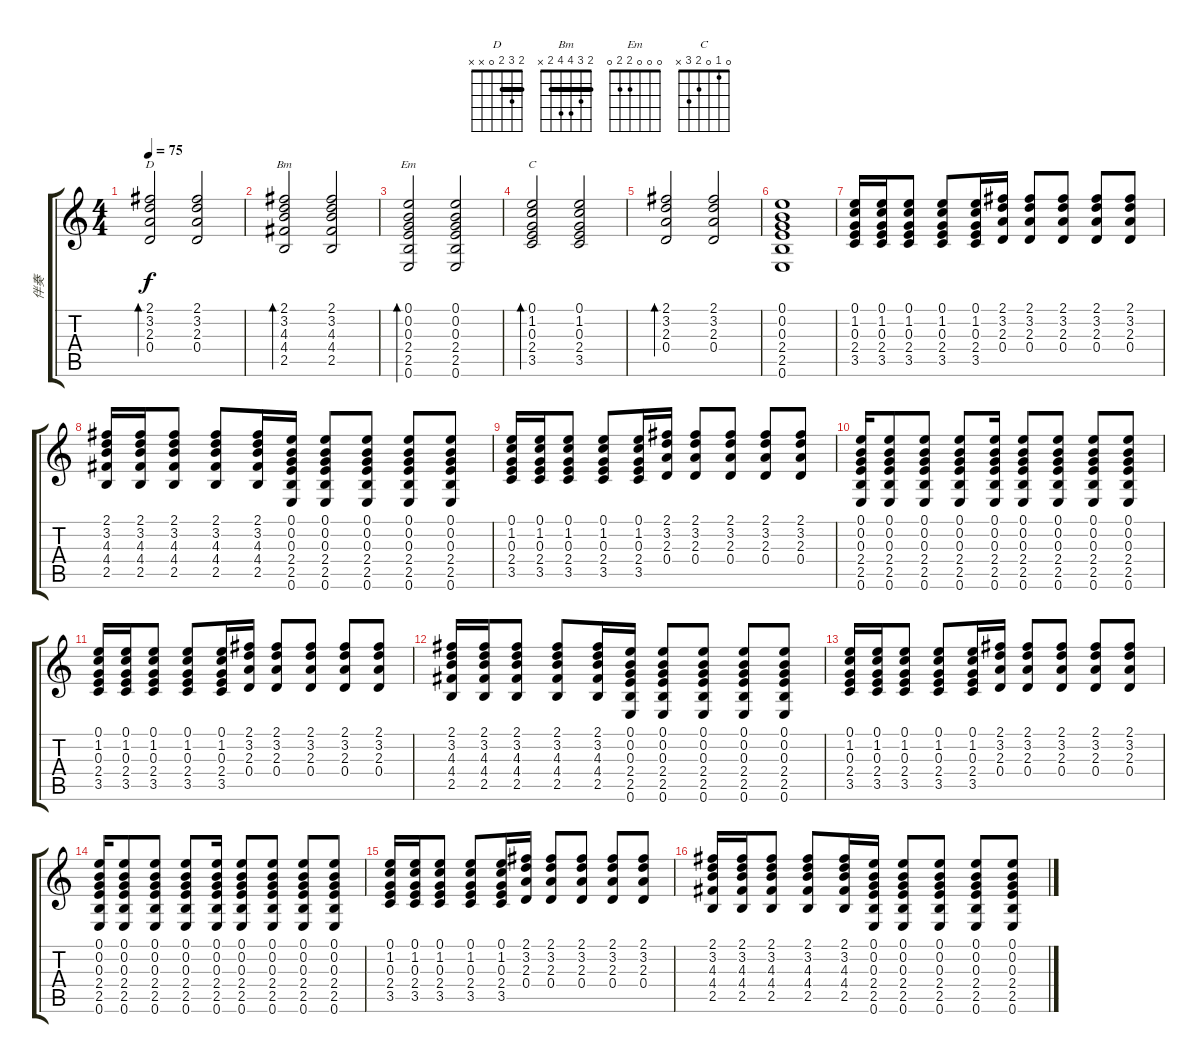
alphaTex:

\track ("伴奏" "伴奏") {instrument acousticguitarnylon}
\staff {score tabs}
\tuning (E4 B3 G3 D3 A2 E2) {hide}
\chord ("D" 2 3 2 0 x x) {barre 2}
\chord ("Bm" 2 3 4 4 2 x) {barre 2}
\chord ("Em" 0 0 0 2 2 0)
\chord ("C" 0 1 0 2 3 x)
\ts (4 4)
\tempo 75
\clef g2
\ks c
(2.1 3.2 2.3 0.4).2{bd 480 ch "D" dy f} (2.1 3.2 2.3 0.4).2 |
(2.1 3.2 4.3 4.4 2.5).2{bd 480 ch "Bm"} (2.1 3.2 4.3 4.4 2.5).2 |
(0.1 0.2 0.3 2.4 2.5 0.6).2{bd 480 ch "Em"} (0.1 0.2 0.3 2.4 2.5 0.6).2 |
(0.1 1.2 0.3 2.4 3.5).2{bd 480 ch "C"} (0.1 1.2 0.3 2.4 3.5).2 |
(2.1 3.2 2.3 0.4).2{bd 480} (2.1 3.2 2.3 0.4).2 |
(0.1 0.2 0.3 2.4 2.5 0.6).1 |
(0.1 1.2 0.3 2.4 3.5).16 (0.1 1.2 0.3 2.4 3.5).16 (0.1 1.2 0.3 2.4 3.5).8 (0.1 1.2 0.3 2.4 3.5).8 (0.1 1.2 0.3 2.4 3.5).16 (2.1 3.2 2.3 0.4).16 (2.1 3.2 2.3 0.4).8 (2.1 3.2 2.3 0.4).8 (2.1 3.2 2.3 0.4).8 (2.1 3.2 2.3 0.4).8 |
(2.1 3.2 4.3 4.4 2.5).16 (2.1 3.2 4.3 4.4 2.5).16 (2.1 3.2 4.3 4.4 2.5).8 (2.1 3.2 4.3 4.4 2.5).8 (2.1 3.2 4.3 4.4 2.5).16 (0.1 0.2 0.3 2.4 2.5 0.6).16 (0.1 0.2 0.3 2.4 2.5 0.6).8 (0.1 0.2 0.3 2.4 2.5 0.6).8 (0.1 0.2 0.3 2.4 2.5 0.6).8 (0.1 0.2 0.3 2.4 2.5 0.6).8 |
(0.1 1.2 0.3 2.4 3.5).16 (0.1 1.2 0.3 2.4 3.5).16 (0.1 1.2 0.3 2.4 3.5).8 (0.1 1.2 0.3 2.4 3.5).8 (0.1 1.2 0.3 2.4 3.5).16 (2.1 3.2 2.3 0.4).16 (2.1 3.2 2.3 0.4).8 (2.1 3.2 2.3 0.4).8 (2.1 3.2 2.3 0.4).8 (2.1 3.2 2.3 0.4).8 |
(0.1 0.2 0.3 2.4 2.5 0.6).16 (0.1 0.2 0.3 2.4 2.5 0.6).8 (0.1 0.2 0.3 2.4 2.5 0.6).8 (0.1 0.2 0.3 2.4 2.5 0.6).8 (0.1 0.2 0.3 2.4 2.5 0.6).16 (0.1 0.2 0.3 2.4 2.5 0.6).8 (0.1 0.2 0.3 2.4 2.5 0.6).8 (0.1 0.2 0.3 2.4 2.5 0.6).8 (0.1 0.2 0.3 2.4 2.5 0.6).8 |
(0.1 1.2 0.3 2.4 3.5).16 (0.1 1.2 0.3 2.4 3.5).16 (0.1 1.2 0.3 2.4 3.5).8 (0.1 1.2 0.3 2.4 3.5).8 (0.1 1.2 0.3 2.4 3.5).16 (2.1 3.2 2.3 0.4).16 (2.1 3.2 2.3 0.4).8 (2.1 3.2 2.3 0.4).8 (2.1 3.2 2.3 0.4).8 (2.1 3.2 2.3 0.4).8 |
(2.1 3.2 4.3 4.4 2.5).16 (2.1 3.2 4.3 4.4 2.5).16 (2.1 3.2 4.3 4.4 2.5).8 (2.1 3.2 4.3 4.4 2.5).8 (2.1 3.2 4.3 4.4 2.5).16 (0.1 0.2 0.3 2.4 2.5 0.6).16 (0.1 0.2 0.3 2.4 2.5 0.6).8 (0.1 0.2 0.3 2.4 2.5 0.6).8 (0.1 0.2 0.3 2.4 2.5 0.6).8 (0.1 0.2 0.3 2.4 2.5 0.6).8 |
(0.1 1.2 0.3 2.4 3.5).16 (0.1 1.2 0.3 2.4 3.5).16 (0.1 1.2 0.3 2.4 3.5).8 (0.1 1.2 0.3 2.4 3.5).8 (0.1 1.2 0.3 2.4 3.5).16 (2.1 3.2 2.3 0.4).16 (2.1 3.2 2.3 0.4).8 (2.1 3.2 2.3 0.4).8 (2.1 3.2 2.3 0.4).8 (2.1 3.2 2.3 0.4).8 |
(0.1 0.2 0.3 2.4 2.5 0.6).16 (0.1 0.2 0.3 2.4 2.5 0.6).8 (0.1 0.2 0.3 2.4 2.5 0.6).8 (0.1 0.2 0.3 2.4 2.5 0.6).8 (0.1 0.2 0.3 2.4 2.5 0.6).16 (0.1 0.2 0.3 2.4 2.5 0.6).8 (0.1 0.2 0.3 2.4 2.5 0.6).8 (0.1 0.2 0.3 2.4 2.5 0.6).8 (0.1 0.2 0.3 2.4 2.5 0.6).8 |
(0.1 1.2 0.3 2.4 3.5).16 (0.1 1.2 0.3 2.4 3.5).16 (0.1 1.2 0.3 2.4 3.5).8 (0.1 1.2 0.3 2.4 3.5).8 (0.1 1.2 0.3 2.4 3.5).16 (2.1 3.2 2.3 0.4).16 (2.1 3.2 2.3 0.4).8 (2.1 3.2 2.3 0.4).8 (2.1 3.2 2.3 0.4).8 (2.1 3.2 2.3 0.4).8 |
(2.1 3.2 4.3 4.4 2.5).16 (2.1 3.2 4.3 4.4 2.5).16 (2.1 3.2 4.3 4.4 2.5).8 (2.1 3.2 4.3 4.4 2.5).8 (2.1 3.2 4.3 4.4 2.5).16 (0.1 0.2 0.3 2.4 2.5 0.6).16 (0.1 0.2 0.3 2.4 2.5 0.6).8 (0.1 0.2 0.3 2.4 2.5 0.6).8 (0.1 0.2 0.3 2.4 2.5 0.6).8 (0.1 0.2 0.3 2.4 2.5 0.6).8
